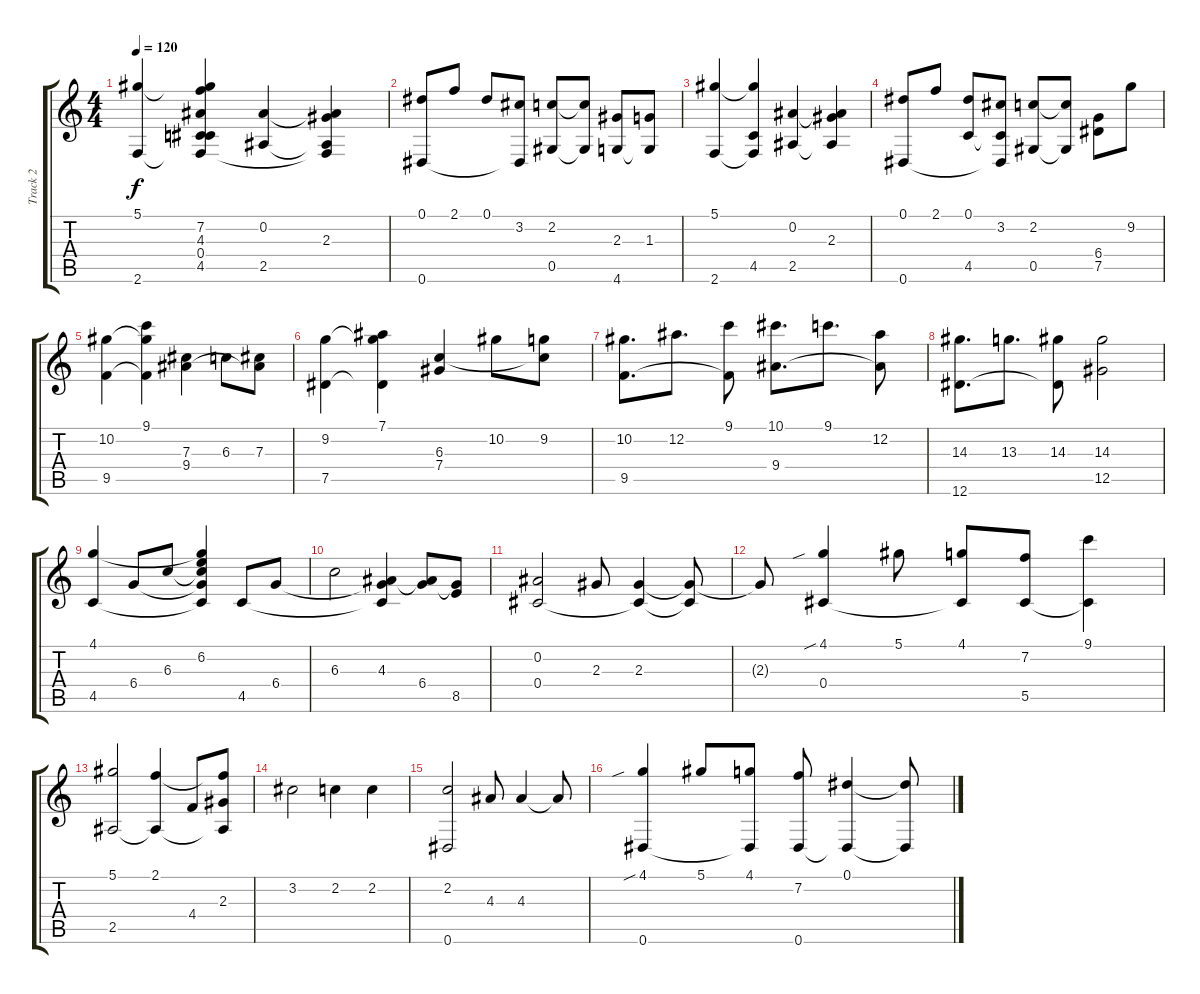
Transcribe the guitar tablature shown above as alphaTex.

\track ("Track 2" "Track 2") {mute instrument acousticguitarnylon}
\staff {score tabs}
\tuning (Eb4 Bb3 Gb3 Db3 Ab2 Eb2) {hide}
\ts (4 4)
\tempo 120
\clef g2
\ks c
(5.1 2.6).4{dy f} (5.1{t} 7.2{t} 4.3{t} 0.4 4.5 2.6{t}).4 (0.2 2.5).4 (0.2{t} 2.3 2.5{t} 2.6{t}).4 |
(0.1 0.6).8 2.1.8 0.1.8 (3.2 0.6{t}).8 (2.2 0.5).8 (2.2{t} 0.5{t}).8 (2.3 4.6).8 (1.3 4.6{t}).8 |
(5.1 2.6).4 (5.1{t} 4.5 2.6{t}).4 (0.2 2.5).4 (0.2{t} 2.3 2.5{t}).4 |
(0.1 0.6).8 2.1.8 (0.1 4.5).8 (3.2 4.5{t} 0.6{t}).8 (2.2 0.5).8 (2.2{t} 0.5{t}).8 (6.4 7.5).8 9.2.8 |
(10.2 9.5).4 (9.1 10.2{t} 9.5{t}).4 (7.3 9.4).4 6.3.8 (7.3 9.4{t}).8 |
(9.2 7.5).4 (7.1 9.2{t} 7.5{t}).4 (6.3 7.4).4 10.2.8 (9.2 6.3{t}).8 |
(10.2 9.5).8{d} 12.2.8{d} (9.1 9.5{t}).8 (10.1 9.4).8{d} 9.1.8{d} (12.2 9.4{t}).8 |
(14.3 12.6).8{d} 13.3.8{d} (14.3 12.6{t}).8 (14.3 12.5).2 |
(4.1 4.5).4 6.4.8 6.3.8 (4.1{t} 6.2 6.3{t} 6.4{t} 4.5{t}).4 4.5.8 6.4.8 |
6.3.2 (4.3 6.4{t} 4.5{t}).4 (4.3{t} 6.4).8 (6.4{t} 8.5).8 |
(0.2 0.4).2 2.3.8 (2.3 0.4{t}).4 (2.3{t} 0.4{t}).8 |
2.3{t}.8 (4.1{sib} 0.4).4 5.1.8 (4.1 0.4{t}).8 (7.2 5.5).8 (9.1 5.5{t}).4 |
(5.1 2.5).2 (2.1 2.5{t}).4 4.4.8 (2.1{t} 2.3 2.5{t}).8 |
3.2.2 2.2.4 2.2.4 |
(2.2 0.6).2 4.3.8 4.3.4 4.3{t}.8 |
(4.1{sib} 0.6).4 5.1.8 (4.1 0.6{t}).8 (7.2 0.6).8 (0.1 0.6{t}).4 (0.1{t} 0.6{t}).8
